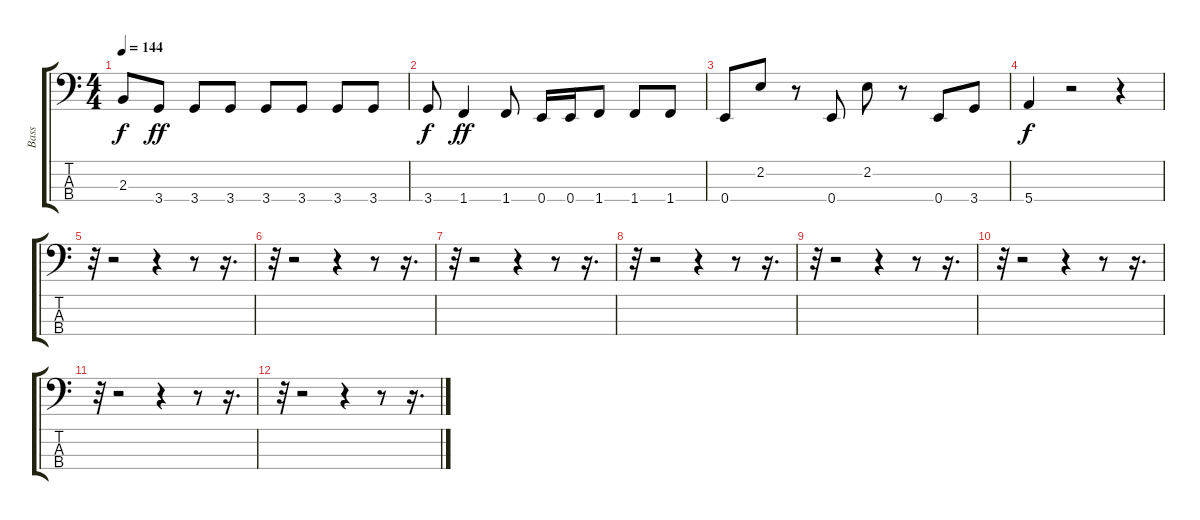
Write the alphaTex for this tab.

\track ("Bass" "Bass") {instrument electricbassfinger}
\staff {score tabs}
\tuning (G2 D2 A1 E1) {hide}
\ts (4 4)
\tempo 144
\clef f4
\ks c
2.3{t}.8{dy f} 3.4.8{dy ff} 3.4.8 3.4.8 3.4.8 3.4.8 3.4.8 3.4.8 |
3.4.8{dy f} 1.4.4{dy ff} 1.4.8 0.4.16 0.4.16 1.4.8 1.4.8 1.4.8 |
0.4.8 2.2.8 r.8 0.4.8 2.2.8 r.8 0.4.8 3.4.8 |
5.4.4{dy f} r.2 r.4 |
r.32 r.2 r.4 r.8 r.16{d} |
r.32 r.2 r.4 r.8 r.16{d} |
r.32 r.2 r.4 r.8 r.16{d} |
r.32 r.2 r.4 r.8 r.16{d} |
r.32 r.2 r.4 r.8 r.16{d} |
r.32 r.2 r.4 r.8 r.16{d} |
r.32 r.2 r.4 r.8 r.16{d} |
r.32 r.2 r.4 r.8 r.16{d}
